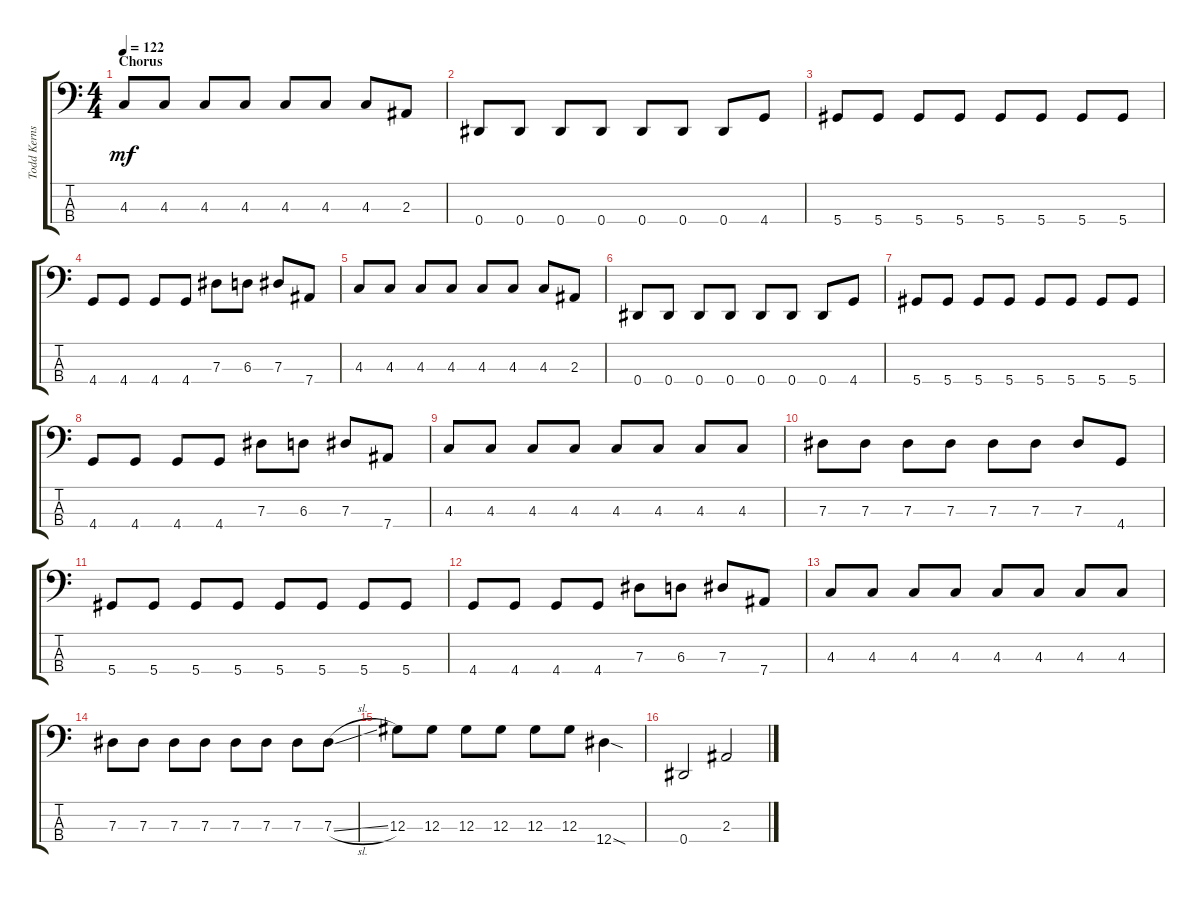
\track ("Todd Kerns" "Todd Kerns") {instrument electricbassfinger}
\staff {score tabs}
\tuning (Gb2 Db2 Ab1 Eb1) {hide}
\ts (4 4)
\section ("" "Chorus")
\tempo 122
\clef f4
\ks c
4.3.8{dy mf} 4.3.8 4.3.8 4.3.8 4.3.8 4.3.8 4.3.8 2.3.8 |
0.4.8 0.4.8 0.4.8 0.4.8 0.4.8 0.4.8 0.4.8 4.4.8 |
5.4.8 5.4.8 5.4.8 5.4.8 5.4.8 5.4.8 5.4.8 5.4.8 |
4.4.8 4.4.8 4.4.8 4.4.8 7.3.8 6.3.8 7.3.8 7.4.8 |
4.3.8 4.3.8 4.3.8 4.3.8 4.3.8 4.3.8 4.3.8 2.3.8 |
0.4.8 0.4.8 0.4.8 0.4.8 0.4.8 0.4.8 0.4.8 4.4.8 |
5.4.8 5.4.8 5.4.8 5.4.8 5.4.8 5.4.8 5.4.8 5.4.8 |
4.4.8 4.4.8 4.4.8 4.4.8 7.3.8 6.3.8 7.3.8 7.4.8 |
4.3.8 4.3.8 4.3.8 4.3.8 4.3.8 4.3.8 4.3.8 4.3.8 |
7.3.8 7.3.8 7.3.8 7.3.8 7.3.8 7.3.8 7.3.8 4.4.8 |
5.4.8 5.4.8 5.4.8 5.4.8 5.4.8 5.4.8 5.4.8 5.4.8 |
4.4.8 4.4.8 4.4.8 4.4.8 7.3.8 6.3.8 7.3.8 7.4.8 |
4.3.8 4.3.8 4.3.8 4.3.8 4.3.8 4.3.8 4.3.8 4.3.8 |
7.3.8 7.3.8 7.3.8 7.3.8 7.3.8 7.3.8 7.3.8 7.3{sl}.8 |
12.3.8 12.3.8 12.3.8 12.3.8 12.3.8 12.3.8 12.4{sod}.4 |
0.4.2 2.3.2
